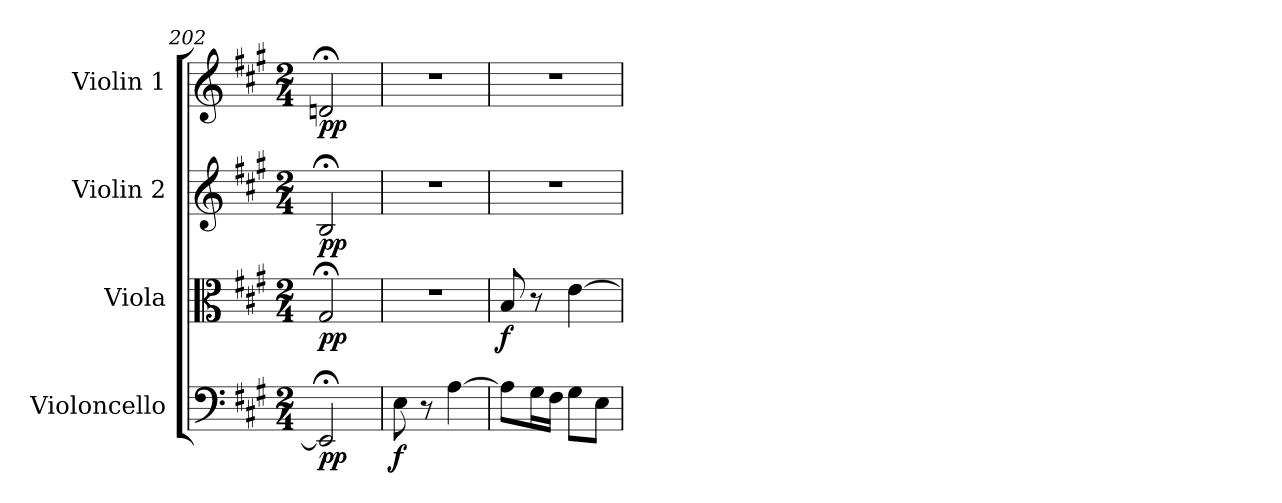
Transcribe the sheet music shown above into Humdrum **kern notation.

**kern	**dynam	**kern	**dynam	**kern	**dynam	**kern	**dynam
*part4	*part4	*part3	*part3	*part2	*part2	*part1	*part1
*staff4	*staff4	*staff3	*staff3	*staff2	*staff2	*staff1	*staff1
*I"Violoncello	*	*I"Viola	*	*I"Violin 2	*	*I"Violin 1	*
*I'Vc	*	*I'Vla	*	*I'Vln	*	*I'Vln	*
*clefF4	*	*clefC3	*	*clefG2	*	*clefG2	*
*k[f#c#g#]	*	*k[f#c#g#]	*	*k[f#c#g#]	*	*k[f#c#g#]	*
*M2/4	*	*M2/4	*	*M2/4	*	*M2/4	*
=202	=202	=202	=202	=202	=202	=202	=202
!	!LO:DY:b	!	!LO:DY:b	!	!LO:DY:b	!	!LO:DY:b
2EE;</]	pp	2G#;</	pp	2B;</	pp	2dn;</	pp
!!LO:PB:g=z
=203	=203	=203	=203	=203	=203	=203	=203
!	!LO:DY:b	!	!	!	!	!	!
8E\	f	2r	.	2r	.	2r	.
8r	.	.	.	.	.	.	.
[4A\	.	.	.	.	.	.	.
=204	=204	=204	=204	=204	=204	=204	=204
!	!	!	!LO:DY:b	!	!	!	!
8A\L]	.	8B/	f	2r	.	2r	.
16G#\L	.	8r	.	.	.	.	.
16F#\JJ	.	.	.	.	.	.	.
8G#\L	.	[4e\	.	.	.	.	.
8E\J	.	.	.	.	.	.	.
=	=	=	=	=	=	=	=
*-	*-	*-	*-	*-	*-	*-	*-
